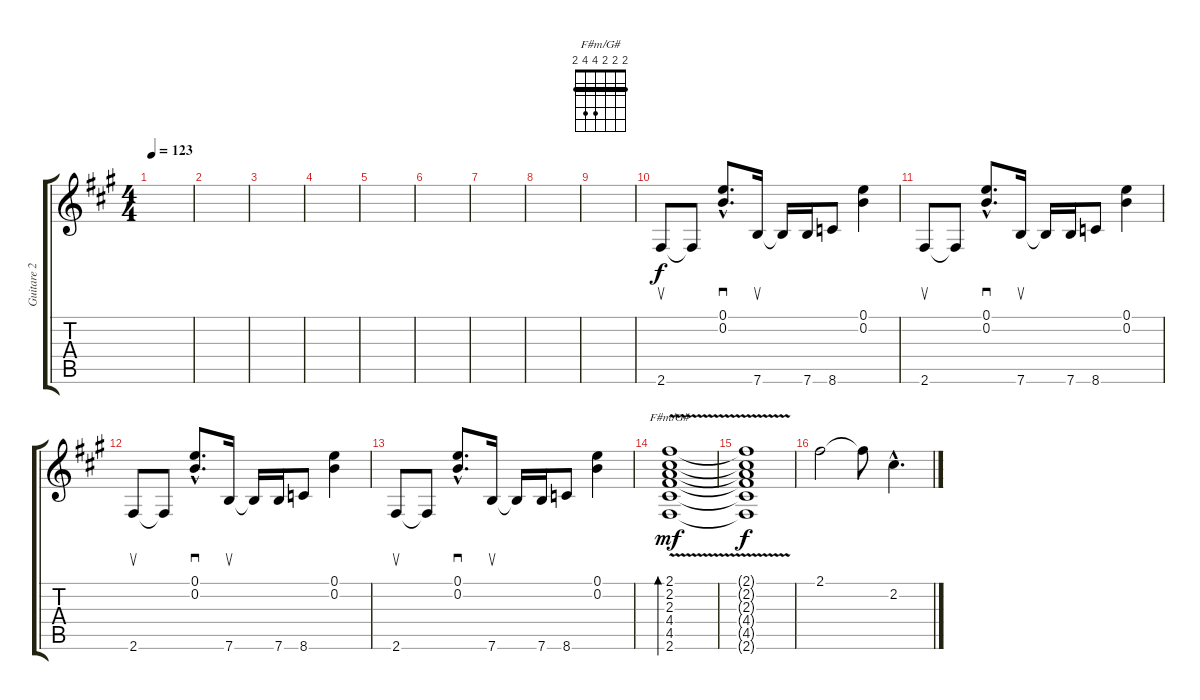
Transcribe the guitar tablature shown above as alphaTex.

\track ("Guitare 2 (Matthew Bellamy)" "Guitare 2 ") {instrument distortionguitar}
\staff {score tabs}
\tuning (E4 B3 G3 D3 A2 E2) {hide}
\chord ("F#m/G#" 2 2 2 4 4 2) {barre 2}
\ts (4 4)
\tempo 123
\clef g2
\ks a
|
|
|
|
|
|
|
|
|
2.6.8{su} 2.6{t}.8 (0.1{hac} 0.2{hac}).8{d sd} 7.6.16{su} 7.6{t}.16 7.6.16 8.6.8 (0.1 0.2).4 |
2.6.8{su} 2.6{t}.8 (0.1{hac} 0.2{hac}).8{d sd} 7.6.16{su} 7.6{t}.16 7.6.16 8.6.8 (0.1 0.2).4 |
2.6.8{su} 2.6{t}.8 (0.1{hac} 0.2{hac}).8{d sd} 7.6.16{su} 7.6{t}.16 7.6.16 8.6.8 (0.1 0.2).4 |
2.6.8{su} 2.6{t}.8 (0.1{hac} 0.2{hac}).8{d sd} 7.6.16{su} 7.6{t}.16 7.6.16 8.6.8 (0.1 0.2).4 |
(2.1{v} 2.2 2.3 4.4 4.5 2.6).1{bd 60 ch "F#m/G#" dy mf volume 0} |
(2.1{t} 2.2{t} 2.3{t} 4.4{t} 4.5{t} 2.6{t}).1{dy f} |
2.1.2{volume 12} 2.1{t}.8 2.2{hac}.4{d}
